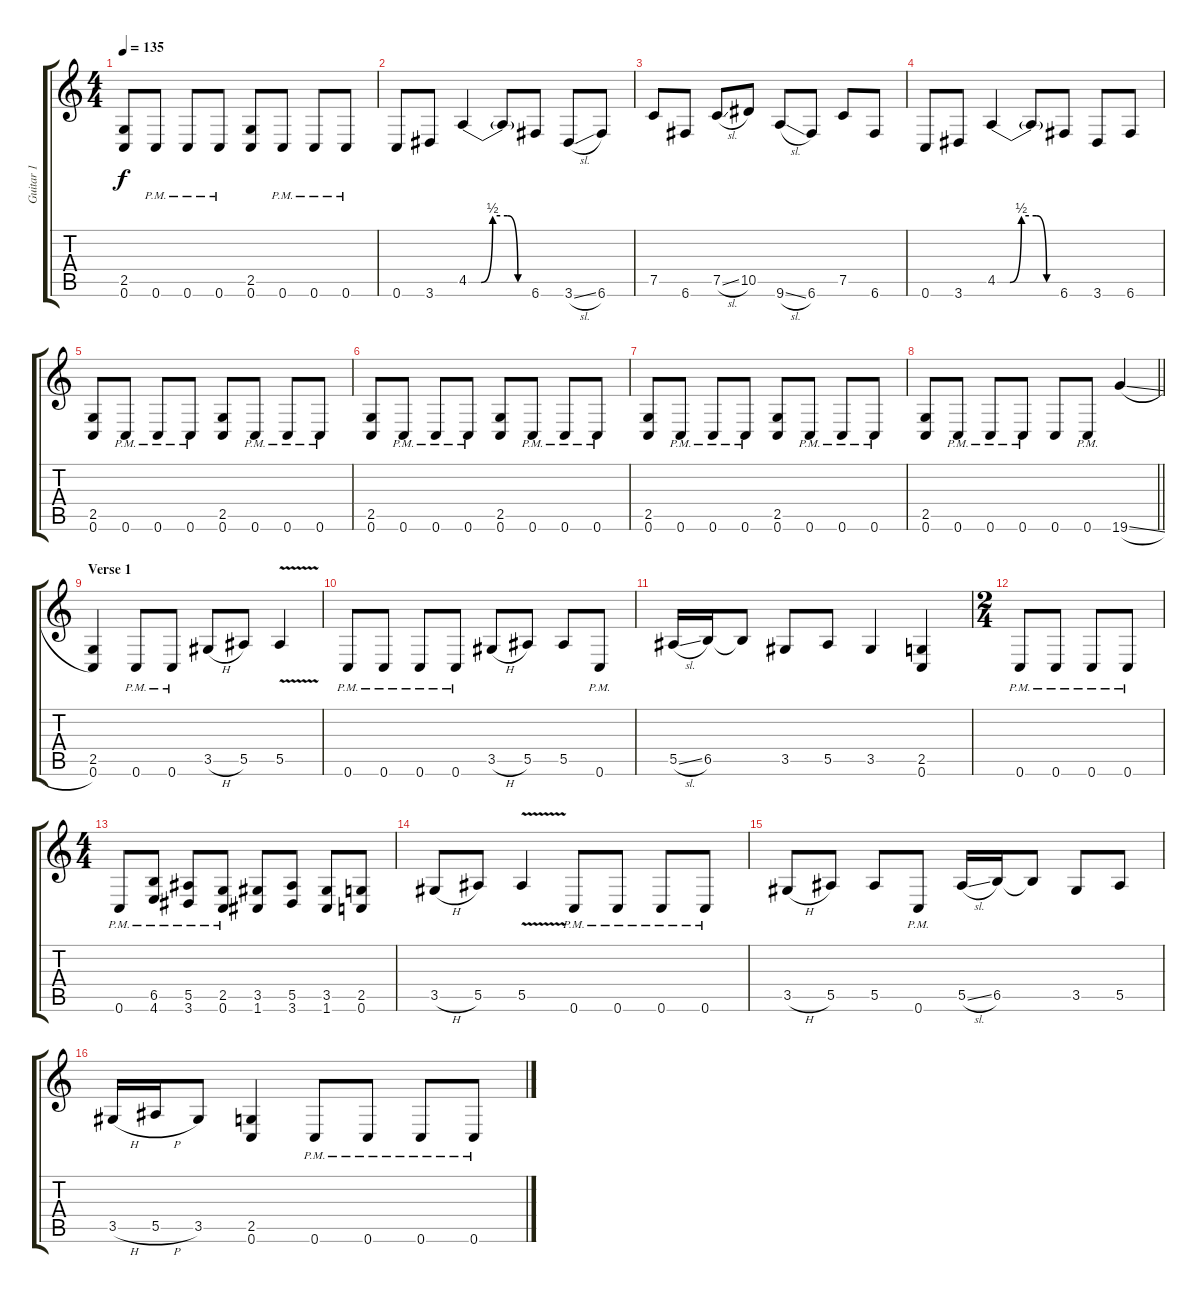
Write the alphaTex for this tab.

\track ("Guitar 1" "Guitar 1") {instrument distortionguitar}
\staff {score tabs}
\tuning (C4 G3 Eb3 Bb2 F2 C2) {hide}
\ts (4 4)
\tempo 135
\clef g2
\ks c
(2.5 0.6).8{dy f} 0.6{pm}.8 0.6{pm}.8 0.6{pm}.8 (2.5 0.6).8 0.6{pm}.8 0.6{pm}.8 0.6{pm}.8 |
0.6.8 3.6.8 4.5{be (custom 0 0 12 0 23 2 37 2 47 0 60 0)}.4 4.5{t}.8 6.6.8 3.6{sl}.8 6.6.8 |
7.5.8 6.6.8 7.5{sl}.8 10.5.8 9.6{sl}.8 6.6.8 7.5.8 6.6.8 |
0.6.8 3.6.8 4.5{be (custom 0 0 12 0 23 2 37 2 47 0 60 0)}.4 4.5{t}.8 6.6.8 3.6.8 6.6.8 |
(2.5 0.6).8 0.6{pm}.8 0.6{pm}.8 0.6{pm}.8 (2.5 0.6).8 0.6{pm}.8 0.6{pm}.8 0.6{pm}.8 |
(2.5 0.6).8 0.6{pm}.8 0.6{pm}.8 0.6{pm}.8 (2.5 0.6).8 0.6{pm}.8 0.6{pm}.8 0.6{pm}.8 |
(2.5 0.6).8 0.6{pm}.8 0.6{pm}.8 0.6{pm}.8 (2.5 0.6).8 0.6{pm}.8 0.6{pm}.8 0.6{pm}.8 |
\barLineRight lightlight
(2.5 0.6).8 0.6{pm}.8 0.6{pm}.8 0.6{pm}.8 0.6.8 0.6{pm}.8 19.6{sl}.4 |
\section ("" "Verse 1")
(2.5 0.6).4 0.6{pm}.8 0.6{pm}.8 3.5{h}.8 5.5.8 5.5{v}.4 |
0.6{pm}.8 0.6{pm}.8 0.6{pm}.8 0.6{pm}.8 3.5{h}.8 5.5.8 5.5.8 0.6{pm}.8 |
5.5{sl}.16 6.5.16 6.5{t}.8 3.5.8 5.5.8 3.5.4 (2.5 0.6).4 |
\ts (2 4)
0.6{pm}.8 0.6{pm}.8 0.6{pm}.8 0.6{pm}.8 |
\ts (4 4)
0.6{pm}.8 (6.5{pm} 4.6{pm}).8 (5.5{pm} 3.6{pm}).8 (2.5{pm} 0.6{pm}).8 (3.5 1.6).8 (5.5 3.6).8 (3.5 1.6).8 (2.5 0.6).8 |
3.5{h}.8 5.5.8 5.5{v}.4 0.6{pm}.8 0.6{pm}.8 0.6{pm}.8 0.6{pm}.8 |
3.5{h}.8 5.5.8 5.5.8 0.6{pm}.8 5.5{sl}.16 6.5.16 6.5{t}.8 3.5.8 5.5.8 |
3.5{h}.16 5.5{h}.16 3.5.8 (2.5 0.6).4 0.6{pm}.8 0.6{pm}.8 0.6{pm}.8 0.6{pm}.8
